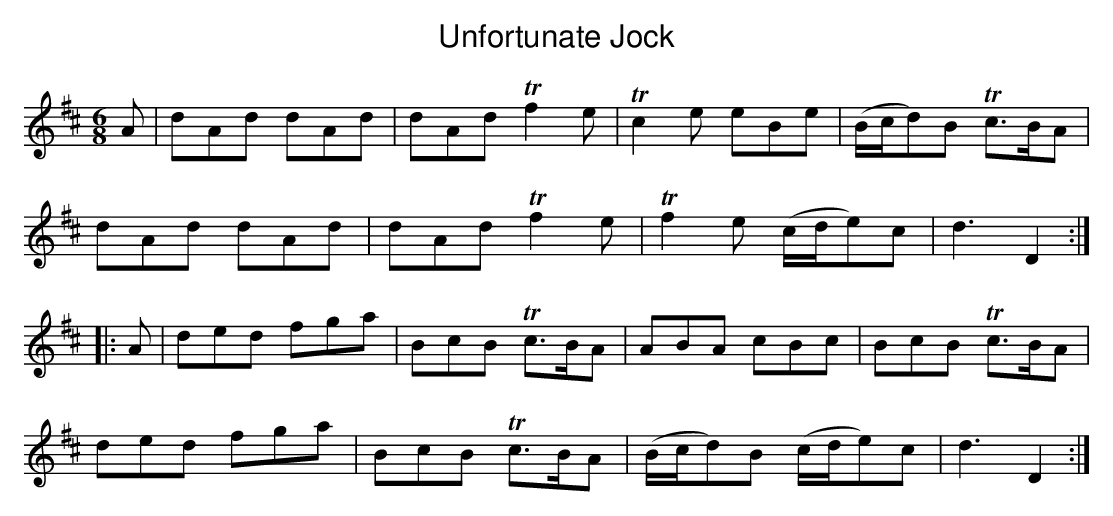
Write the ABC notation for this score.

X:1
T:Unfortunate Jock
M:6/8
L:1/8
K:D
A|dAd dAd|dAd Tf2e|Tc2e eBe|(B/c/d)B Tc>BA|
dAd dAd|dAd Tf2e|Tf2e (c/d/e)c|d3 D2:|
|:A|ded fga|BcB Tc>BA|ABA cBc|BcB Tc>BA|
ded fga|BcB Tc>BA|(B/c/d)B (c/d/e)c|d3 D2:|]
